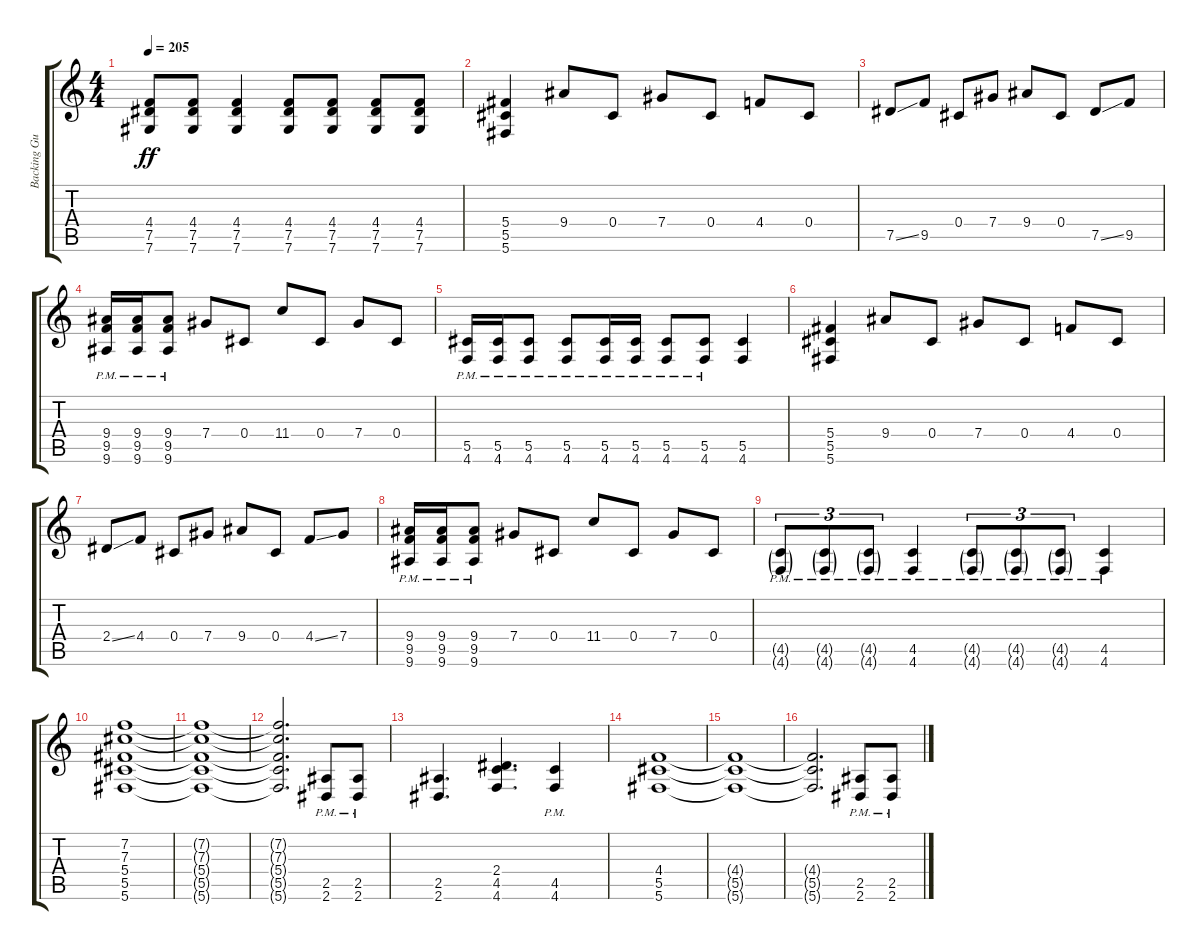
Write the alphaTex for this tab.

\track ("Backing Guitar R" "Backing Gu") {instrument distortionguitar}
\staff {score tabs}
\tuning (Eb4 Bb3 Gb3 Db3 Ab2 Db2) {hide}
\ts (4 4)
\tempo 205
\clef g2
\ks c
(4.4{t} 7.5{t} 7.6{t}).8{dy ff} (4.4 7.5 7.6).8 (4.4 7.5 7.6).4 (4.4 7.5 7.6).8 (4.4 7.5 7.6).8 (4.4 7.5 7.6).8 (4.4 7.5 7.6).8 |
(5.4 5.5 5.6).4 9.4.8 0.4.8 7.4.8 0.4.8 4.4.8 0.4.8 |
7.5{ss}.8 9.5.8 0.4.8 7.4.8 9.4.8 0.4.8 7.5{ss}.8 9.5.8 |
(9.4{pm} 9.5{pm} 9.6{pm}).16 (9.4{pm} 9.5{pm} 9.6{pm}).16 (9.4{pm} 9.5{pm} 9.6{pm}).8 7.4.8 0.4.8 11.4.8 0.4.8 7.4.8 0.4.8 |
(5.5{pm} 4.6{pm}).16 (5.5{pm} 4.6{pm}).16 (5.5{pm} 4.6{pm}).8 (5.5{pm} 4.6{pm}).8 (5.5{pm} 4.6{pm}).16 (5.5{pm} 4.6{pm}).16 (5.5{pm} 4.6{pm}).8 (5.5{pm} 4.6{pm}).8 (5.5 4.6).4 |
(5.4 5.5 5.6).4 9.4.8 0.4.8 7.4.8 0.4.8 4.4.8 0.4.8 |
2.4{ss}.8 4.4.8 0.4.8 7.4.8 9.4.8 0.4.8 4.4{ss}.8 7.4.8 |
(9.4{pm} 9.5{pm} 9.6{pm}).16 (9.4{pm} 9.5{pm} 9.6{pm}).16 (9.4{pm} 9.5{pm} 9.6{pm}).8 7.4.8 0.4.8 11.4.8 0.4.8 7.4.8 0.4.8 |
(4.5{g pm} 4.6{g pm}).8{tu (3 2)} (4.5{g pm} 4.6{g pm}).8{tu (3 2)} (4.5{g pm} 4.6{g pm}).8{tu (3 2)} (4.5{pm} 4.6{pm}).4 (4.5{g pm} 4.6{g pm}).8{tu (3 2)} (4.5{g pm} 4.6{g pm}).8{tu (3 2)} (4.5{g pm} 4.6{g pm}).8{tu (3 2)} (4.5{pm} 4.6{pm}).4 |
(7.2 7.3 5.4 5.5 5.6).1 |
(7.2{t} 7.3{t} 5.4{t} 5.5{t} 5.6{t}).1 |
(7.2{t} 7.3{t} 5.4{t} 5.5{t} 5.6{t}).2{d} (2.5{pm} 2.6{pm}).8 (2.5{pm} 2.6{pm}).8 |
(2.5 2.6).4{d} (2.4 4.5 4.6).4{d} (4.5{pm} 4.6{pm}).4 |
(4.4 5.5 5.6).1 |
(4.4{t} 5.5{t} 5.6{t}).1 |
(4.4{t} 5.5{t} 5.6{t}).2{d} (2.5{pm} 2.6{pm}).8 (2.5{pm} 2.6{pm}).8
